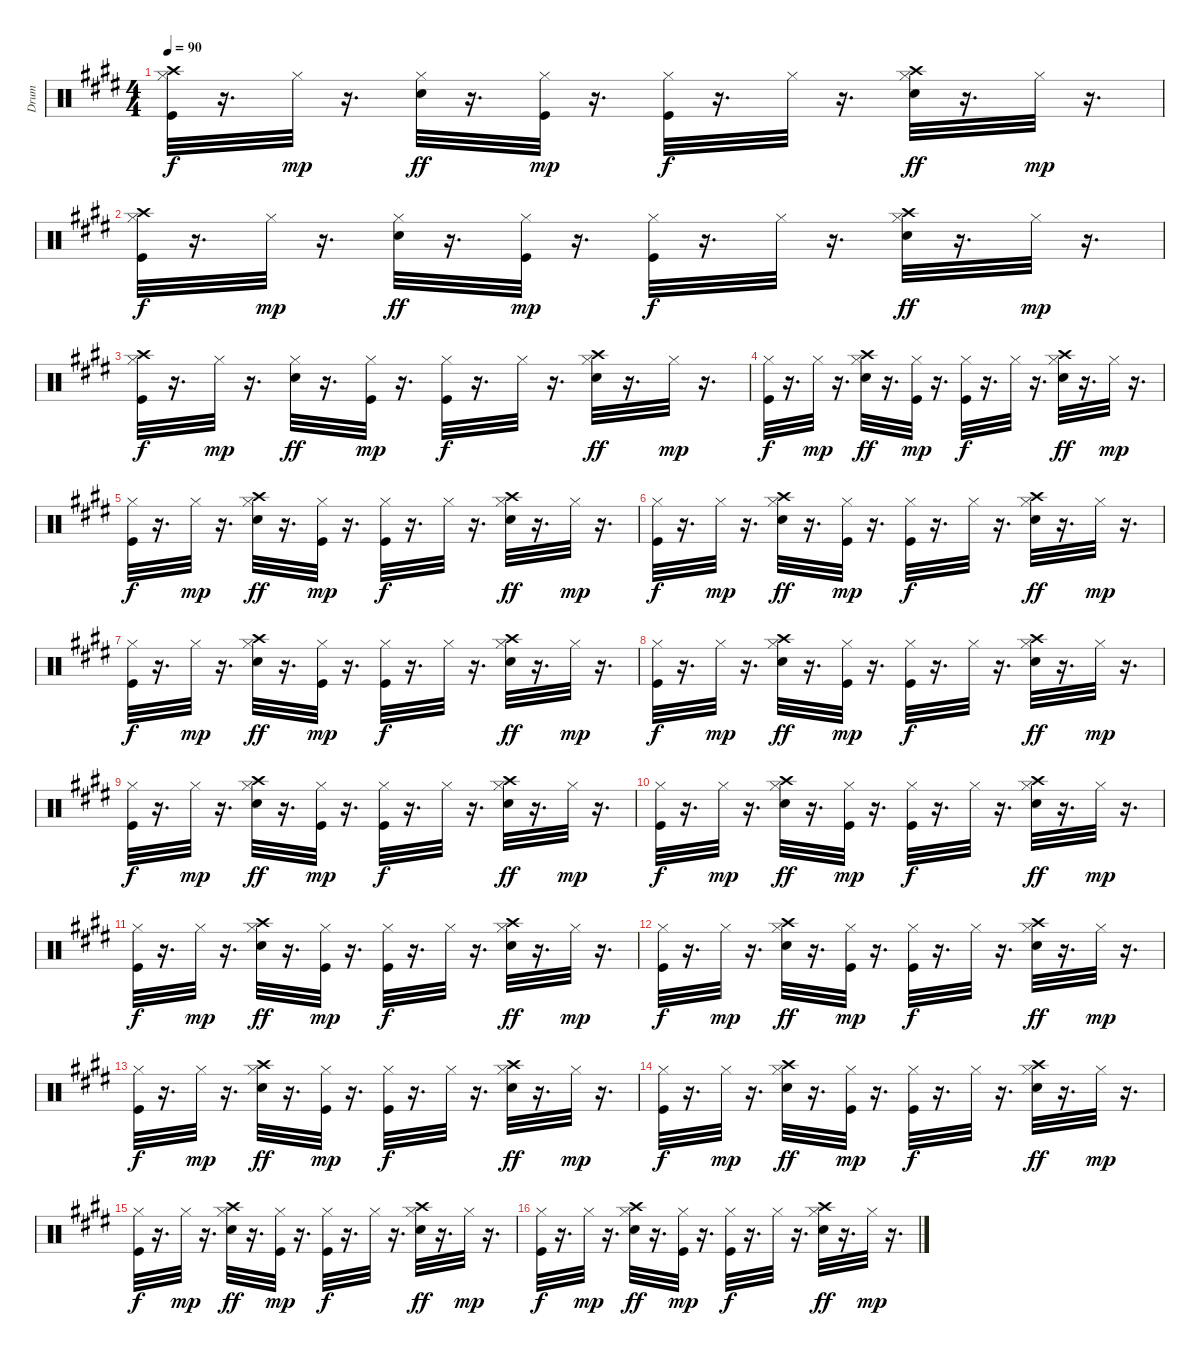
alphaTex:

\track ("Drum" "Drum") {instrument percussion}
\staff {score}
\articulation defaults
\ts (4 4)
\tempo 90
\clef neutral
\ks e
("Kick (hit)" "Hi-Hat (closed)" "Crash high (hit)").32{dy f} r.16{d} "Hi-Hat (closed)".32{dy mp} r.16{d} ("Snare (hit) 2" "Hi-Hat (closed)").32{dy ff} r.16{d} ("Kick (hit)" "Hi-Hat (closed)").32{dy mp} r.16{d} ("Kick (hit)" "Hi-Hat (closed)").32{dy f} r.16{d} "Hi-Hat (closed)".32 r.16{d} ("Snare (hit) 2" "Hi-Hat (closed)" "Crash high (hit)").32{dy ff} r.16{d} "Hi-Hat (closed)".32{dy mp} r.16{d} |
("Kick (hit)" "Hi-Hat (closed)" "Crash high (hit)").32{dy f} r.16{d} "Hi-Hat (closed)".32{dy mp} r.16{d} ("Snare (hit) 2" "Hi-Hat (closed)").32{dy ff} r.16{d} ("Kick (hit)" "Hi-Hat (closed)").32{dy mp} r.16{d} ("Kick (hit)" "Hi-Hat (closed)").32{dy f} r.16{d} "Hi-Hat (closed)".32 r.16{d} ("Snare (hit) 2" "Hi-Hat (closed)" "Crash high (hit)").32{dy ff} r.16{d} "Hi-Hat (closed)".32{dy mp} r.16{d} |
("Kick (hit)" "Hi-Hat (closed)" "Crash high (hit)").32{dy f} r.16{d} "Hi-Hat (closed)".32{dy mp} r.16{d} ("Snare (hit) 2" "Hi-Hat (closed)").32{dy ff} r.16{d} ("Kick (hit)" "Hi-Hat (closed)").32{dy mp} r.16{d} ("Kick (hit)" "Hi-Hat (closed)").32{dy f} r.16{d} "Hi-Hat (closed)".32 r.16{d} ("Snare (hit) 2" "Hi-Hat (closed)" "Crash high (hit)").32{dy ff} r.16{d} "Hi-Hat (closed)".32{dy mp} r.16{d} |
("Kick (hit)" "Hi-Hat (closed)").32{dy f} r.16{d} "Hi-Hat (closed)".32{dy mp} r.16{d} ("Snare (hit) 2" "Hi-Hat (closed)" "Crash high (hit)").32{dy ff} r.16{d} ("Kick (hit)" "Hi-Hat (closed)").32{dy mp} r.16{d} ("Kick (hit)" "Hi-Hat (closed)").32{dy f} r.16{d} "Hi-Hat (closed)".32 r.16{d} ("Snare (hit) 2" "Hi-Hat (closed)" "Crash high (hit)").32{dy ff} r.16{d} "Hi-Hat (closed)".32{dy mp} r.16{d} |
("Kick (hit)" "Hi-Hat (closed)").32{dy f} r.16{d} "Hi-Hat (closed)".32{dy mp} r.16{d} ("Snare (hit) 2" "Hi-Hat (closed)" "Crash high (hit)").32{dy ff} r.16{d} ("Kick (hit)" "Hi-Hat (closed)").32{dy mp} r.16{d} ("Kick (hit)" "Hi-Hat (closed)").32{dy f} r.16{d} "Hi-Hat (closed)".32 r.16{d} ("Snare (hit) 2" "Hi-Hat (closed)" "Crash high (hit)").32{dy ff} r.16{d} "Hi-Hat (closed)".32{dy mp} r.16{d} |
("Kick (hit)" "Hi-Hat (closed)").32{dy f} r.16{d} "Hi-Hat (closed)".32{dy mp} r.16{d} ("Snare (hit) 2" "Hi-Hat (closed)" "Crash high (hit)").32{dy ff} r.16{d} ("Kick (hit)" "Hi-Hat (closed)").32{dy mp} r.16{d} ("Kick (hit)" "Hi-Hat (closed)").32{dy f} r.16{d} "Hi-Hat (closed)".32 r.16{d} ("Snare (hit) 2" "Hi-Hat (closed)" "Crash high (hit)").32{dy ff} r.16{d} "Hi-Hat (closed)".32{dy mp} r.16{d} |
("Kick (hit)" "Hi-Hat (closed)").32{dy f} r.16{d} "Hi-Hat (closed)".32{dy mp} r.16{d} ("Snare (hit) 2" "Hi-Hat (closed)" "Crash high (hit)").32{dy ff} r.16{d} ("Kick (hit)" "Hi-Hat (closed)").32{dy mp} r.16{d} ("Kick (hit)" "Hi-Hat (closed)").32{dy f} r.16{d} "Hi-Hat (closed)".32 r.16{d} ("Snare (hit) 2" "Hi-Hat (closed)" "Crash high (hit)").32{dy ff} r.16{d} "Hi-Hat (closed)".32{dy mp} r.16{d} |
("Kick (hit)" "Hi-Hat (closed)").32{dy f} r.16{d} "Hi-Hat (closed)".32{dy mp} r.16{d} ("Snare (hit) 2" "Hi-Hat (closed)" "Crash high (hit)").32{dy ff} r.16{d} ("Kick (hit)" "Hi-Hat (closed)").32{dy mp} r.16{d} ("Kick (hit)" "Hi-Hat (closed)").32{dy f} r.16{d} "Hi-Hat (closed)".32 r.16{d} ("Snare (hit) 2" "Hi-Hat (closed)" "Crash high (hit)").32{dy ff} r.16{d} "Hi-Hat (closed)".32{dy mp} r.16{d} |
("Kick (hit)" "Hi-Hat (closed)").32{dy f} r.16{d} "Hi-Hat (closed)".32{dy mp} r.16{d} ("Snare (hit) 2" "Hi-Hat (closed)" "Crash high (hit)").32{dy ff} r.16{d} ("Kick (hit)" "Hi-Hat (closed)").32{dy mp} r.16{d} ("Kick (hit)" "Hi-Hat (closed)").32{dy f} r.16{d} "Hi-Hat (closed)".32 r.16{d} ("Snare (hit) 2" "Hi-Hat (closed)" "Crash high (hit)").32{dy ff} r.16{d} "Hi-Hat (closed)".32{dy mp} r.16{d} |
("Kick (hit)" "Hi-Hat (closed)").32{dy f} r.16{d} "Hi-Hat (closed)".32{dy mp} r.16{d} ("Snare (hit) 2" "Hi-Hat (closed)" "Crash high (hit)").32{dy ff} r.16{d} ("Kick (hit)" "Hi-Hat (closed)").32{dy mp} r.16{d} ("Kick (hit)" "Hi-Hat (closed)").32{dy f} r.16{d} "Hi-Hat (closed)".32 r.16{d} ("Snare (hit) 2" "Hi-Hat (closed)" "Crash high (hit)").32{dy ff} r.16{d} "Hi-Hat (closed)".32{dy mp} r.16{d} |
("Kick (hit)" "Hi-Hat (closed)").32{dy f} r.16{d} "Hi-Hat (closed)".32{dy mp} r.16{d} ("Snare (hit) 2" "Hi-Hat (closed)" "Crash high (hit)").32{dy ff} r.16{d} ("Kick (hit)" "Hi-Hat (closed)").32{dy mp} r.16{d} ("Kick (hit)" "Hi-Hat (closed)").32{dy f} r.16{d} "Hi-Hat (closed)".32 r.16{d} ("Snare (hit) 2" "Hi-Hat (closed)" "Crash high (hit)").32{dy ff} r.16{d} "Hi-Hat (closed)".32{dy mp} r.16{d} |
("Kick (hit)" "Hi-Hat (closed)").32{dy f} r.16{d} "Hi-Hat (closed)".32{dy mp} r.16{d} ("Snare (hit) 2" "Hi-Hat (closed)" "Crash high (hit)").32{dy ff} r.16{d} ("Kick (hit)" "Hi-Hat (closed)").32{dy mp} r.16{d} ("Kick (hit)" "Hi-Hat (closed)").32{dy f} r.16{d} "Hi-Hat (closed)".32 r.16{d} ("Snare (hit) 2" "Hi-Hat (closed)" "Crash high (hit)").32{dy ff} r.16{d} "Hi-Hat (closed)".32{dy mp} r.16{d} |
("Kick (hit)" "Hi-Hat (closed)").32{dy f} r.16{d} "Hi-Hat (closed)".32{dy mp} r.16{d} ("Snare (hit) 2" "Hi-Hat (closed)" "Crash high (hit)").32{dy ff} r.16{d} ("Kick (hit)" "Hi-Hat (closed)").32{dy mp} r.16{d} ("Kick (hit)" "Hi-Hat (closed)").32{dy f} r.16{d} "Hi-Hat (closed)".32 r.16{d} ("Snare (hit) 2" "Hi-Hat (closed)" "Crash high (hit)").32{dy ff} r.16{d} "Hi-Hat (closed)".32{dy mp} r.16{d} |
("Kick (hit)" "Hi-Hat (closed)").32{dy f} r.16{d} "Hi-Hat (closed)".32{dy mp} r.16{d} ("Snare (hit) 2" "Hi-Hat (closed)" "Crash high (hit)").32{dy ff} r.16{d} ("Kick (hit)" "Hi-Hat (closed)").32{dy mp} r.16{d} ("Kick (hit)" "Hi-Hat (closed)").32{dy f} r.16{d} "Hi-Hat (closed)".32 r.16{d} ("Snare (hit) 2" "Hi-Hat (closed)" "Crash high (hit)").32{dy ff} r.16{d} "Hi-Hat (closed)".32{dy mp} r.16{d} |
("Kick (hit)" "Hi-Hat (closed)").32{dy f} r.16{d} "Hi-Hat (closed)".32{dy mp} r.16{d} ("Snare (hit) 2" "Hi-Hat (closed)" "Crash high (hit)").32{dy ff} r.16{d} ("Kick (hit)" "Hi-Hat (closed)").32{dy mp} r.16{d} ("Kick (hit)" "Hi-Hat (closed)").32{dy f} r.16{d} "Hi-Hat (closed)".32 r.16{d} ("Snare (hit) 2" "Hi-Hat (closed)" "Crash high (hit)").32{dy ff} r.16{d} "Hi-Hat (closed)".32{dy mp} r.16{d} |
("Kick (hit)" "Hi-Hat (closed)").32{dy f} r.16{d} "Hi-Hat (closed)".32{dy mp} r.16{d} ("Snare (hit) 2" "Hi-Hat (closed)" "Crash high (hit)").32{dy ff} r.16{d} ("Kick (hit)" "Hi-Hat (closed)").32{dy mp} r.16{d} ("Kick (hit)" "Hi-Hat (closed)").32{dy f} r.16{d} "Hi-Hat (closed)".32 r.16{d} ("Snare (hit) 2" "Hi-Hat (closed)" "Crash high (hit)").32{dy ff} r.16{d} "Hi-Hat (closed)".32{dy mp} r.16{d}
